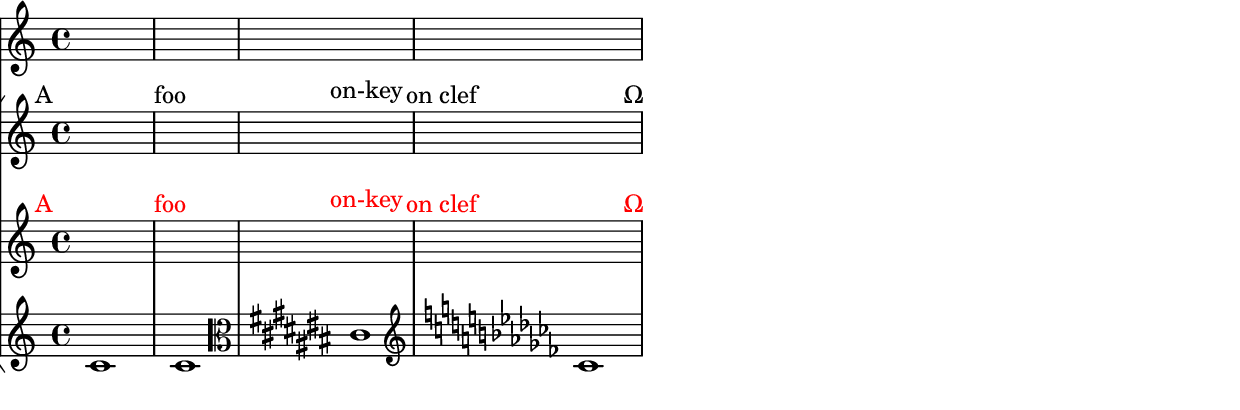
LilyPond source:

%% Generated by lilypond-book
%% Options: [exampleindent=10.16\mm,indent=0\mm,line-width=160\mm,paper-height=845.047\pt,paper-width=597.508\pt,papersize='(cons (* 597.508 pt) (* 845.047 pt))]
\include "lilypond-book-preamble.ly"


% ****************************************************************
% Start cut-&-pastable-section
% ****************************************************************

#(ly:set-option 'eps-box-padding 3.000000)



\paper {
  #(set-paper-size '(cons (* 597.508 pt) (* 845.047 pt)))
  indent = 0\mm
  line-width = 160\mm
  % offset the left padding, also add 1mm as lilypond creates cropped
  % images with a little space on the right
  line-width = #(- line-width (* mm  3.000000) (* mm 1))
}

\layout {
  
}




% ****************************************************************
% ly snippet:
% ****************************************************************
\sourcefilename "/lilypond-2.27.0/input/regression/mark-align-staff-group-context.ly"
\sourcefileline 0
\version "2.23.14"

\header {
  texidoc="@code{Text_mark_engraver} may be moved to staff-group
contexts.  Five marks should appear in black above the second staff
from the top.  The same marks should appear in red above the third
staff from the top."
}

\layout {
  \context {
    \Score
    \remove Text_mark_engraver
  }
}

<<
  \new Staff {
    s1*4
  }
  \new ChoirStaff \with {
    \consists Text_mark_engraver
    \consists Staff_collecting_engraver
  } <<
    \new Staff {
      s1*4
    }
    \new StaffGroup \with {
      \consists Text_mark_engraver
      \consists Staff_collecting_engraver
      \override TextMark.color = #red
    } <<
      \new Staff \relative {
        s1*4
      }
      \new Staff \relative {
        \textMark "Α"
        c'1 \textMark "foo"
        c1
        \key cis \major
        \clef alto
        \override Score.TextMark.break-align-symbols = #'(key-signature)
        \textMark "on-key"
        cis
        \key ces \major
        \override Score.TextMark.break-align-symbols = #'(clef)
        \clef treble
        \textMark "on clef"
        ces
        \textEndMark "Ω"
      }
    >>
  >>
>>



% ****************************************************************
% end ly snippet
% ****************************************************************
